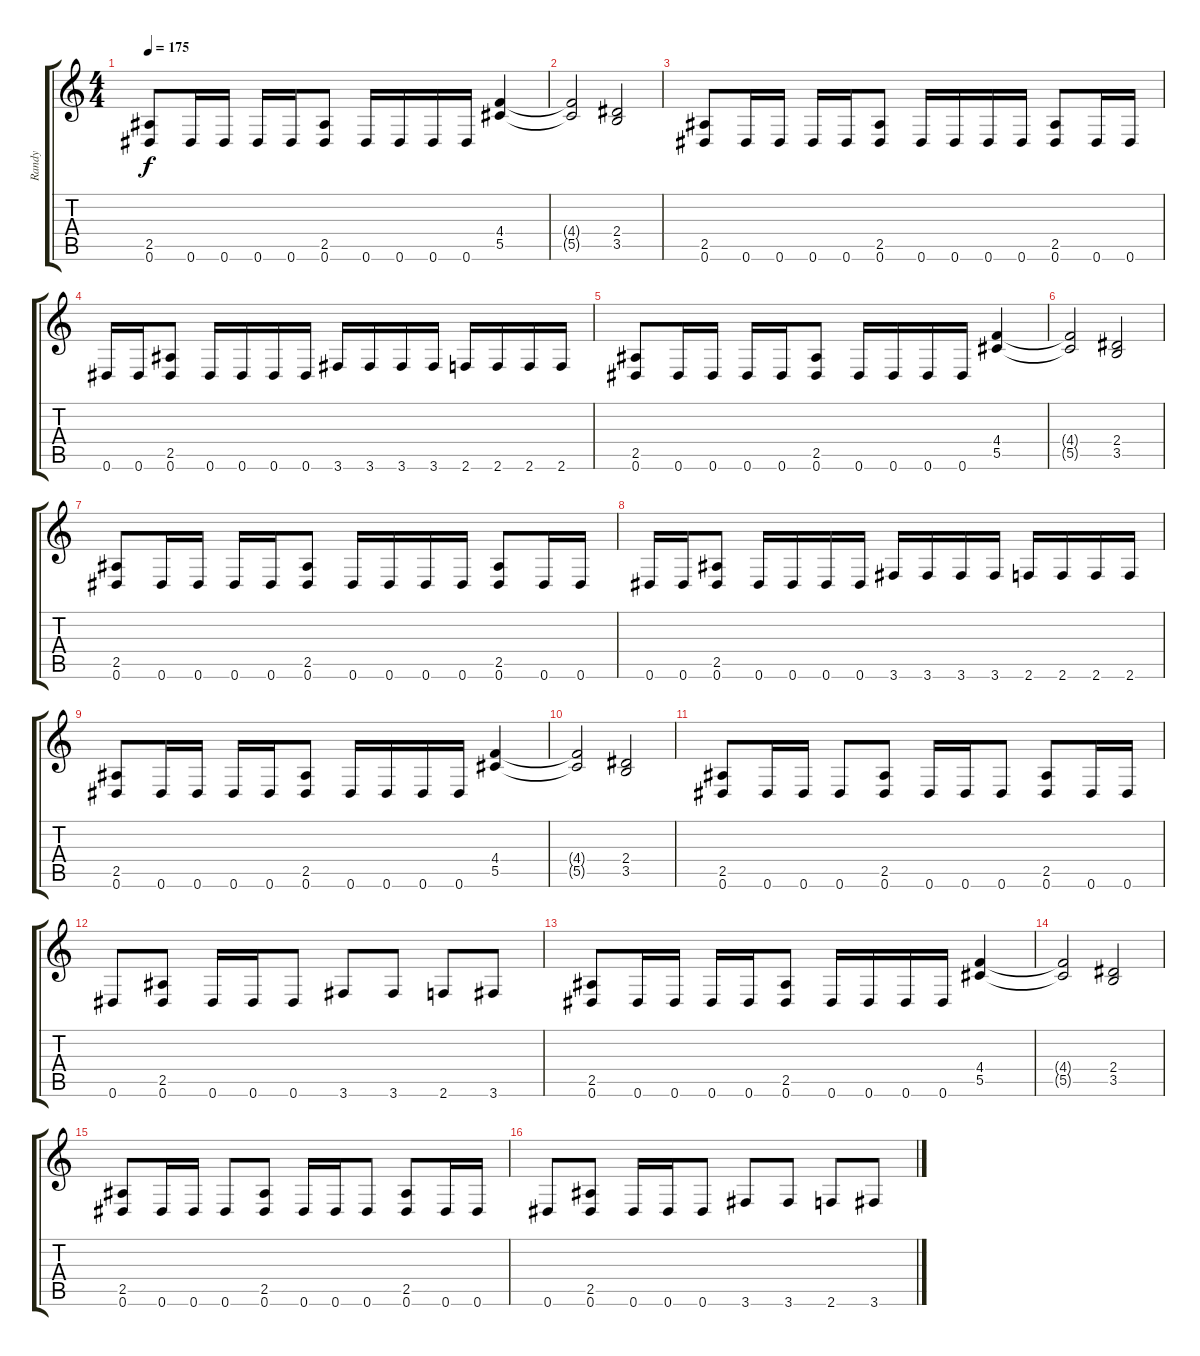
\track ("Randy" "Randy") {instrument distortionguitar}
\staff {score tabs}
\tuning (Eb4 Bb3 Gb3 Db3 Ab2 Eb2) {hide}
\ts (4 4)
\tempo 175
\clef g2
\ks c
(2.5 0.6).8{dy f} 0.6.16 0.6.16 0.6.16 0.6.16 (2.5 0.6).8 0.6.16 0.6.16 0.6.16 0.6.16 (4.4 5.5).4 |
(4.4{t} 5.5{t}).2 (2.4 3.5).2 |
(2.5 0.6).8 0.6.16 0.6.16 0.6.16 0.6.16 (2.5 0.6).8 0.6.16 0.6.16 0.6.16 0.6.16 (2.5 0.6).8 0.6.16 0.6.16 |
0.6.16 0.6.16 (2.5 0.6).8 0.6.16 0.6.16 0.6.16 0.6.16 3.6.16 3.6.16 3.6.16 3.6.16 2.6.16 2.6.16 2.6.16 2.6.16 |
(2.5 0.6).8 0.6.16 0.6.16 0.6.16 0.6.16 (2.5 0.6).8 0.6.16 0.6.16 0.6.16 0.6.16 (4.4 5.5).4 |
(4.4{t} 5.5{t}).2 (2.4 3.5).2 |
(2.5 0.6).8 0.6.16 0.6.16 0.6.16 0.6.16 (2.5 0.6).8 0.6.16 0.6.16 0.6.16 0.6.16 (2.5 0.6).8 0.6.16 0.6.16 |
0.6.16 0.6.16 (2.5 0.6).8 0.6.16 0.6.16 0.6.16 0.6.16 3.6.16 3.6.16 3.6.16 3.6.16 2.6.16 2.6.16 2.6.16 2.6.16 |
(2.5 0.6).8 0.6.16 0.6.16 0.6.16 0.6.16 (2.5 0.6).8 0.6.16 0.6.16 0.6.16 0.6.16 (4.4 5.5).4 |
(4.4{t} 5.5{t}).2 (2.4 3.5).2 |
(2.5 0.6).8 0.6.16 0.6.16 0.6.8 (2.5 0.6).8 0.6.16 0.6.16 0.6.8 (2.5 0.6).8 0.6.16 0.6.16 |
0.6.8 (2.5 0.6).8 0.6.16 0.6.16 0.6.8 3.6.8 3.6.8 2.6.8 3.6.8 |
(2.5 0.6).8 0.6.16 0.6.16 0.6.16 0.6.16 (2.5 0.6).8 0.6.16 0.6.16 0.6.16 0.6.16 (4.4 5.5).4 |
(4.4{t} 5.5{t}).2 (2.4 3.5).2 |
(2.5 0.6).8 0.6.16 0.6.16 0.6.8 (2.5 0.6).8 0.6.16 0.6.16 0.6.8 (2.5 0.6).8 0.6.16 0.6.16 |
0.6.8 (2.5 0.6).8 0.6.16 0.6.16 0.6.8 3.6.8 3.6.8 2.6.8 3.6.8
